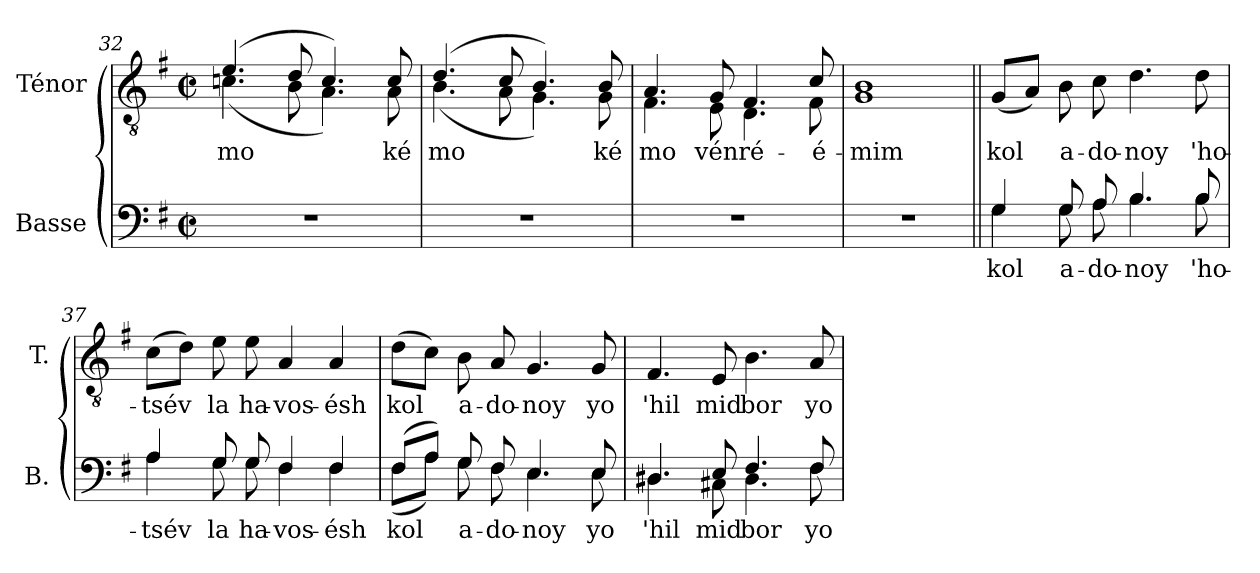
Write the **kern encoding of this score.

**kern	**text	**kern	**text
*part2	*part2	*part1	*part1
*staff2	*staff2	*staff1	*staff1
*I"Basse	*	*I"Ténor	*
*I'B.	*	*I'T.	*
*clefF4	*	*clefGv2	*
*	*	*ITrd7c12	*
*k[f#]	*	*k[f#]	*
*G:	*	*G:	*
*M2/2	*	*M2/2	*
*met(c|)	*	*met(c|)	*
=32	=32	=32	=32
!	!	!	!LO:LY:b:color=#000000
*	*	*^	*
1r	.	(4.Ei/	(4.Cni\	mo
.	.	8Di/	8BBi\	.
.	.	4.Ci/)	4.AAi\)	.
!	!	!	!	!LO:LY:b:color=#000000
.	.	8Ci/	8AAi\	ké
=33	=33	=33	=33	=33
!	!	!	!	!LO:LY:b:color=#000000
1r	.	(4.Di/	(4.BBi\	mo
.	.	8Ci/	8AAi\	.
.	.	4.BBi/)	4.GGi\)	.
!	!	!	!	!LO:LY:b:color=#000000
.	.	8BBi/	8GGi\	ké
!!LO:LB:g=z	!!
=34	=34	=34	=34	=34
!	!	!	!	!LO:LY:b:color=#000000
1r	.	4.AAi/	4.FF#i\	mo
!	!	!	!	!LO:LY:b:color=#000000
.	.	8GGi/	8EEi\	vén
!	!	!	!	!LO:LY:b:color=#000000
.	.	4.FF#i/	4.DDi\	ré-
!	!	!	!	!LO:LY:b:color=#000000
.	.	8Ci/	8FF#i\	-é-
=35	=35	=35	=35	=35
!	!	!	!	!LO:LY:b:color=#000000
1r	.	1BBi	1GGi	-mim
*	*	*v	*v	*
=36||	=36||	=36||	=36||
*	*	*^	*
!	!LO:LY:b:color=#000000	!	!	!
*^	*	*v	*v	*
*	*	*	*^	*
!	!	!	!LO:TX:a:i:t=Tutti	!	!
!	!	!	!	!	!LO:LY:b:color=#000000
*	*	*	*v	*v	*
4Gi/	4Gi\	kol	(8GGi/L	kol
.	.	.	8AAi/J)	.
!	!	!LO:LY:b:color=#000000	!	!
!	!	!	!	!LO:LY:b:color=#000000
8Gi/	8Gi\	a-	8BBi\	a-
!	!	!LO:LY:b:color=#000000	!	!
!	!	!	!	!LO:LY:b:color=#000000
8Ai/	8Ai\	-do-	8Ci\	-do-
!	!	!LO:LY:b:color=#000000	!	!
!	!	!	!	!LO:LY:b:color=#000000
4.Bi/	4.Bi\	-noy	4.Di\	-noy
!	!	!LO:LY:b:color=#000000	!	!
!	!	!	!	!LO:LY:b:color=#000000
8Bi/	8Bi\	'ho-	8Di\	'ho-
=37	=37	=37	=37	=37
!	!	!LO:LY:b:color=#000000	!	!
!	!	!	!	!LO:LY:b:color=#000000
4Ai/	4Ai\	-tsév	(8Ci\L	-tsév
.	.	.	8Di\J)	.
!	!	!LO:LY:b:color=#000000	!	!
!	!	!	!	!LO:LY:b:color=#000000
8Gi/	8Gi\	la	8Ei\	la
!	!	!LO:LY:b:color=#000000	!	!
!	!	!	!	!LO:LY:b:color=#000000
8Gi/	8Gi\	ha-	8Ei\	ha-
!	!	!LO:LY:b:color=#000000	!	!
!	!	!	!	!LO:LY:b:color=#000000
4F#i/	4F#i\	-vos-	4AAi/	-vos-
!	!	!LO:LY:b:color=#000000	!	!
!	!	!	!	!LO:LY:b:color=#000000
4F#i/	4F#i\	-ésh	4AAi/	-ésh
=38	=38	=38	=38	=38
!	!	!LO:LY:b:color=#000000	!	!
!	!	!	!	!LO:LY:b:color=#000000
(8F#i/L	(8F#i\L	kol	(8Di\L	kol
8Ai/J)	8Ai\J)	.	8Ci\J)	.
!	!	!LO:LY:b:color=#000000	!	!
!	!	!	!	!LO:LY:b:color=#000000
8Gi/	8Gi\	a-	8BBi\	a-
!	!	!LO:LY:b:color=#000000	!	!
!	!	!	!	!LO:LY:b:color=#000000
8F#i/	8F#i\	-do-	8AAi/	-do-
!	!	!LO:LY:b:color=#000000	!	!
!	!	!	!	!LO:LY:b:color=#000000
4.Ei/	4.Ei\	-noy	4.GGi/	-noy
!	!	!LO:LY:b:color=#000000	!	!
!	!	!	!	!LO:LY:b:color=#000000
8Ei/	8Ei\	yo	8GGi/	yo
=39	=39	=39	=39	=39
!	!	!LO:LY:b:color=#000000	!	!
!	!	!	!	!LO:LY:b:color=#000000
4.D#Xi/	4.D#i\	'hil	4.FF#i/	'hil
!	!	!LO:LY:b:color=#000000	!	!
!	!	!	!	!LO:LY:b:color=#000000
8Ei/	8C#Xi\	mid	8EEi/	mid
!	!	!LO:LY:b:color=#000000	!	!
!	!	!	!	!LO:LY:b:color=#000000
4.F#i/	4.D#i\	bor	4.BBi\	bor
!	!	!LO:LY:b:color=#000000	!	!
!	!	!	!	!LO:LY:b:color=#000000
8F#i/	8F#i\	yo	8AAi/	yo
*v	*v	*	*	*
=	=	=	=
*-	*-	*-	*-
